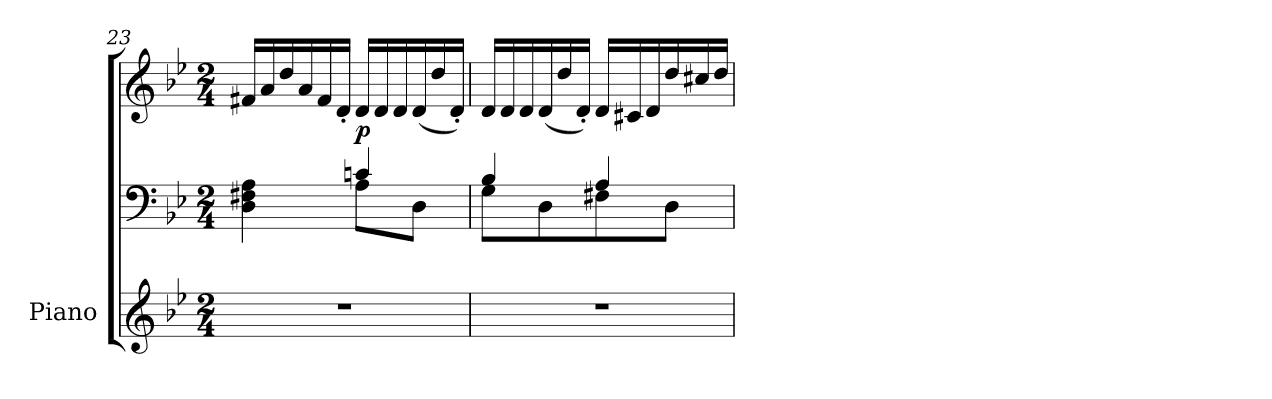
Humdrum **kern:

**kern	**kern	**kern	**dynam
*part1	*part1	*part1	*part1
*staff3	*staff2	*staff1	*staff1/2/3
*I"Piano	*	*	*
*I'Pno	*	*	*
*clefG2	*clefF4	*clefG2	*
*k[b-e-]	*k[b-e-]	*k[b-e-]	*
*M2/4	*M2/4	*M2/4	*
=23	=23	=23	=23
*	*^	*	*
*	*	*	*Xtuplet	*
2r	4D\ 4F#X\ 4A\	4ryy	24f#X/LL	.
.	.	.	24a/	.
.	.	.	24dd/	.
.	.	.	24a/	.
.	.	.	24f#/	.
.	.	.	24d'/JJ	.
!	!	!	!	!LO:DY:b
.	4cn/	8A\L	24d/LL	p
.	.	.	24d/	.
.	.	.	24d/	.
.	.	8D\J	(<24d/	.
.	.	.	24dd/	.
.	.	.	24d'/JJ)	.
!!LO:LB:g=z
=24	=24	=24	=24	=24
2r	4B-/	8G\L	24d/LL	.
.	.	.	24d/	.
.	.	.	24d/	.
.	.	8D\	(<24d/	.
.	.	.	24dd/	.
.	.	.	24d'/JJ)	.
.	4A/	8F#X\	24d/LL	.
.	.	.	24c#X/	.
.	.	.	24d/	.
.	.	8D\J	24dd/	.
.	.	.	24cc#X/	.
.	.	.	24dd/JJ	.
*	*v	*v	*	*
=	=	=	=
*-	*-	*-	*-
